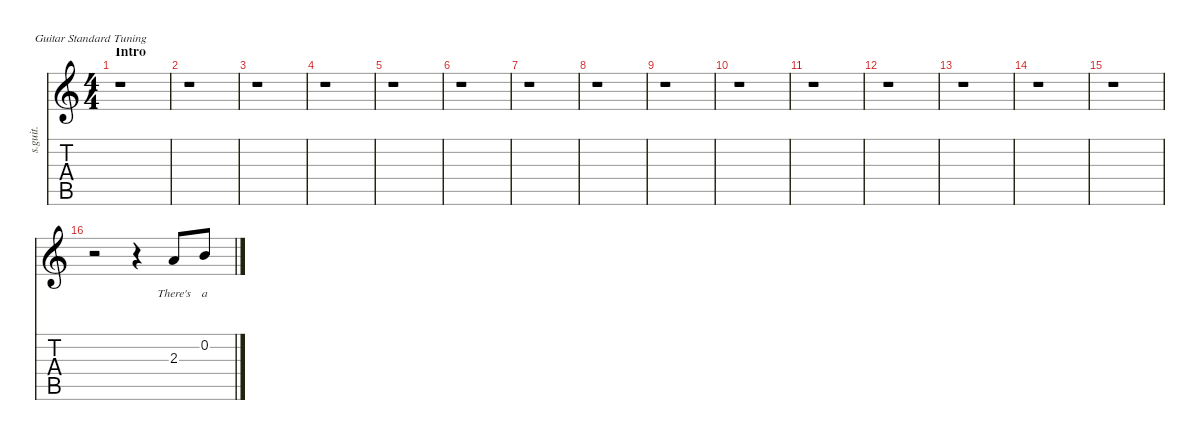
\defaultSystemsLayout 4
\hideDynamics
\bracketExtendMode nobrackets
\track ("Robert Plant - Vocals" "s.guit.") {instrument lead6voice}
\staff {score tabs}
\tuning (E4 B3 G3 D3 A2 E2)
\displaytranspose 12
\ts (4 4)
\beaming (8 2 2 2 2)
\section ("" "Intro")
\tempo (71 hide)
\clef g2
\ks c
r.1{dy mp instrument lead6voice} |
r.1 |
r.1 |
r.1 |
r.1 |
r.1 |
r.1 |
r.1 |
r.1 |
r.1 |
r.1 |
r.1 |
r.1 |
r.1 |
r.1 |
r.2 r.4 2.3.8{lyrics (0 "There's") lyrics (1 "") lyrics (2 "") lyrics (3 "") lyrics (4 "")} 0.2.8{lyrics (0 "a") lyrics (1 "") lyrics (2 "") lyrics (3 "") lyrics (4 "")}
